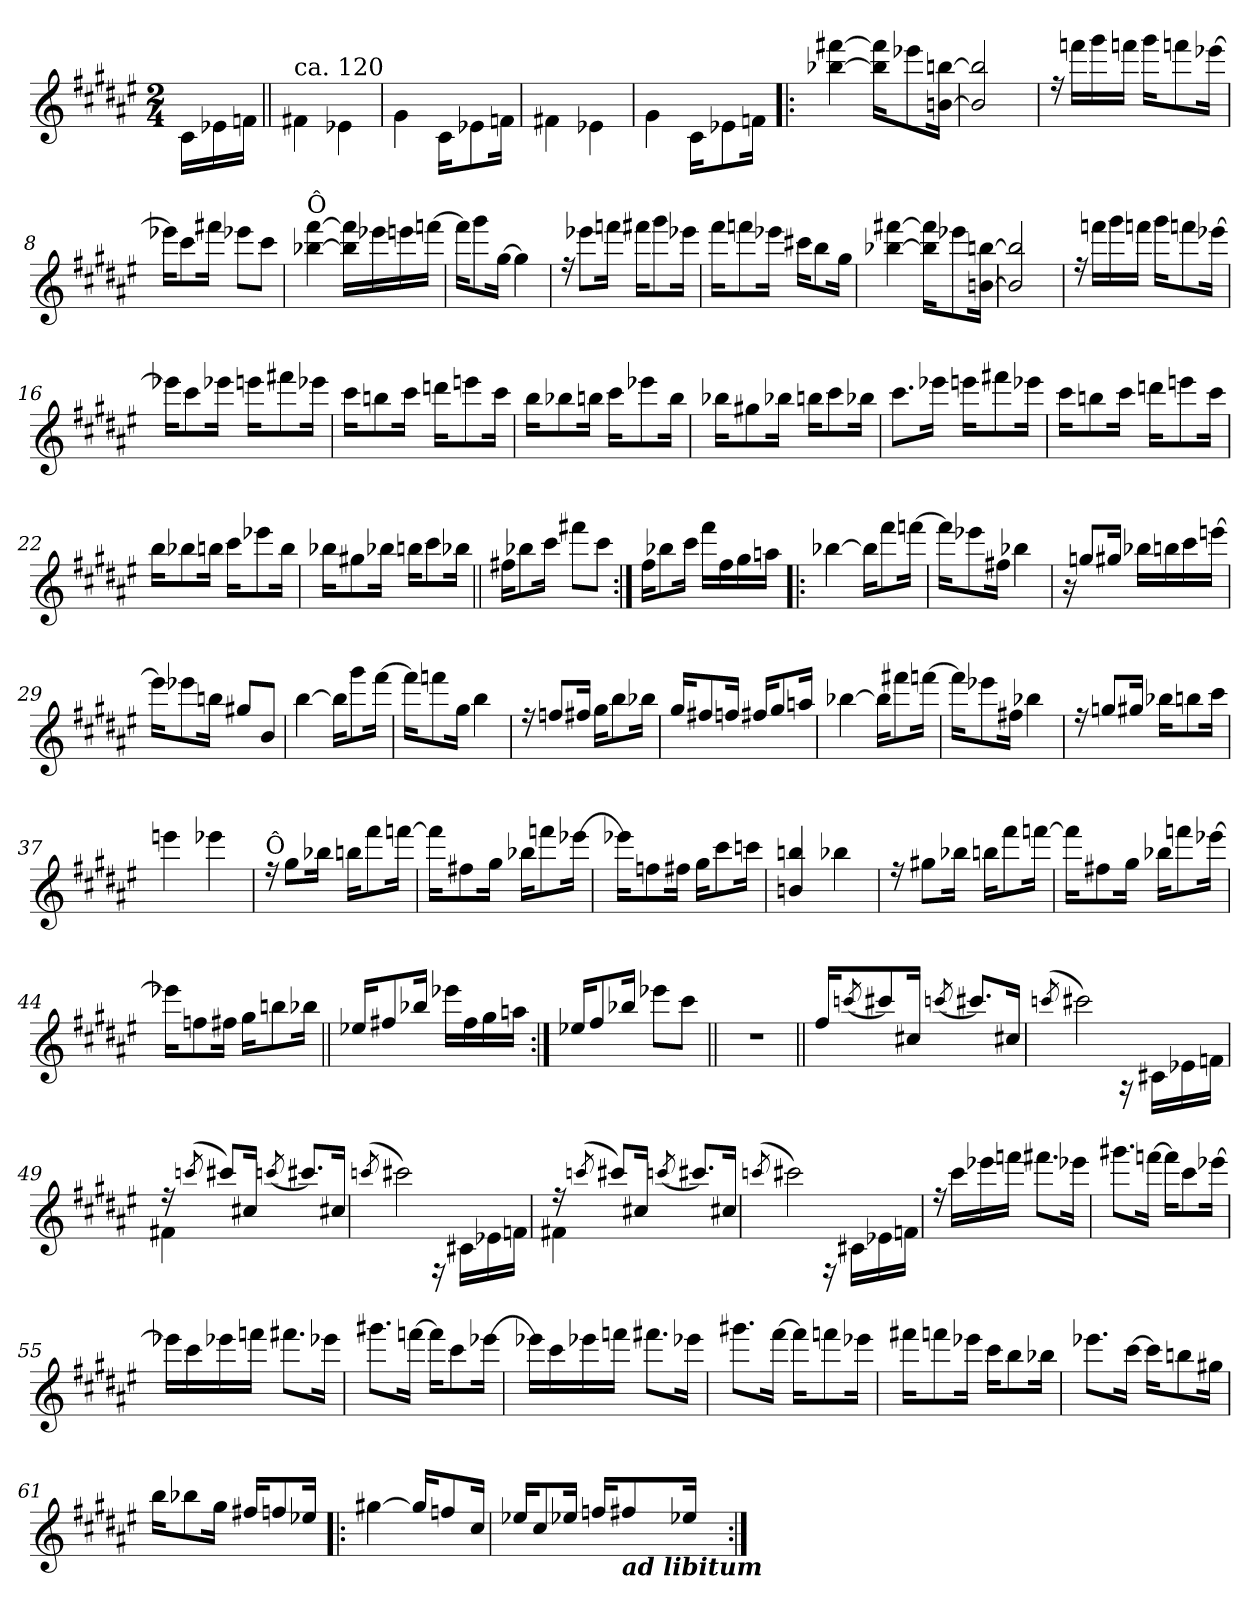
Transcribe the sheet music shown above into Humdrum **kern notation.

**kern
*part1
*staff1
*clefG2
*k[f#c#g#d#a#e#]
*F#:
*M2/4
=
16c#!\LL
16e-X!\
16fn!\JJ
=1||
*^
!LO:TX:a:t=ca. 120	!
4f#X!\	4ryy
4e-X!\	4ryy
=2	=2
4g#!\	4ryy
16c#!\KL	4ryy
8e-X!\	.
16fn!\Jk	.
=3	=3
4f#X!\	4ryy
4e-X!\	4ryy
=4	=4
4g#!\	4ryy
16c#!\KL	4ryy
8e-X!\	.
16fn!\Jk	.
!!LO:LB:g=z	!!
=5!|:	=5!|:
[<4bb-X\ [<4fff#X\	2ryy
16bb-\] 16fff#\]KL	.
8eee-X\	.
[<16bn\ [<16bbn\Jk	.
=6	=6
2bn/] 2bbn/]	2ryy
=7	=7
16rff	4ryy
16fffn\LL	.
16ggg#\	.
16fffn\JJ	.
16ggg#\KL	4ryy
8fffn\	.
[<16eee-X\Jk	.
=8	=8
16eee-X\KL]	2ryy
8ccc#\	.
16fff#X\Jk	.
8eee-X\L	.
8ccc#\J	.
=9	=9
!LO:TX:a:t=Ô	!
[<4bb-X\ [<4fff#\	2ryy
16bb-\] 16fff#\]LL	.
16eee-X\	.
16eeen\	.
[<16fffn\JJ	.
!!LO:LB:g=z	!!
=10	=10
16fff\KL]	2ryy
8ggg#\	.
[<16gg#\Jk	.
4gg#\]	.
=11	=11
16rff	4ryy
8eee-X\L	.
16fffn\Jk	.
16fff#X\KL	4ryy
8ggg#\	.
16eee-X\Jk	.
=12	=12
16fff#\KL	4ryy
8fffn\	.
16eee-X\Jk	.
16ccc#X\KL	4ryy
8bb\	.
16gg#\Jk	.
=13	=13
[<4bb-X\ [<4fff#X\	2ryy
16bb-\] 16fff#\]KL	.
8eee-X\	.
[<16bn\ [<16bbn\Jk	.
!!LO:LB:g=z	!!
=14	=14
2bn/] 2bbn/]	2ryy
=15	=15
16rff	4ryy
16fffn\LL	.
16ggg#\	.
16fffn\JJ	.
16ggg#\KL	4ryy
8fffn\	.
[<16eee-X\Jk	.
=16	=16
16eee-X\KL]	4ryy
8ccc#\	.
16eee-X\Jk	.
16eeen\KL	4ryy
8fff#X\	.
16eee-X\Jk	.
=17	=17
16ccc#\KL	4ryy
8bbn\	.
16ccc#\Jk	.
16dddn\KL	4ryy
8eeen\	.
16ccc#\Jk	.
!!LO:LB:g=z	!!
=18	=18
16bb\KL	4ryy
8bb-X\	.
16bbn\Jk	.
16ccc#\KL	4ryy
8eee-X\	.
16bb\Jk	.
=19	=19
16bb-X\KL	4ryy
8gg#X\	.
16bb-X\Jk	.
16bbn\KL	4ryy
8ccc#\	.
16bb-X\Jk	.
=20	=20
8.ccc#\L	4ryy
16eee-X\Jk	.
16eeen\KL	4ryy
8fff#X\	.
16eee-X\Jk	.
=21	=21
16ccc#\KL	4ryy
8bbn\	.
16ccc#\Jk	.
16dddn\KL	4ryy
8eeen\	.
16ccc#\Jk	.
!!LO:LB:g=z	!!
=22	=22
16bb\KL	4ryy
8bb-X\	.
16bbn\Jk	.
16ccc#\KL	4ryy
8eee-X\	.
16bb\Jk	.
=23	=23
16bb-X\KL	4ryy
8gg#X\	.
16bb-X\Jk	.
16bbn\KL	4ryy
8ccc#\	.
16bb-X\Jk	.
=24||	=24||
16ff#X\KL	2ryy
8bb-X\	.
16ccc#\Jk	.
8fff#X\L	.
8ccc#\J	.
=25:|!	=25:|!
16ff#\KL	2ryy
8bb-X\	.
16ccc#\Jk	.
16fff#\LL	.
16ff#\	.
16gg#\	.
16aan\JJ	.
!!LO:LB:g=z	!!
=26!|:	=26!|:
[<4bb-X\	4ryy
16bb-\KL]	4ryy
8fff#\	.
[<16fffn\Jk	.
=27	=27
16fffn\KL]	2ryy
8eee-X\	.
16ff#X\Jk	.
4bb-X\	.
=28	=28
16r	4ryy
8ggn/L	.
16gg#X/Jk	.
16bb-X\LL	4ryy
16bbn\	.
16ccc#\	.
[<16eeen\JJ	.
=29	=29
16eeen\KL]	2ryy
8eee-X\	.
16bbn\Jk	.
8gg#X/L	.
8b/J	.
!!LO:LB:g=z	!!
=30	=30
[<4bb\	4ryy
16bb\KL]	4ryy
8ggg#\	.
[<16fff#\Jk	.
=31	=31
16fff#\KL]	2ryy
8fffn\	.
16gg#\Jk	.
4bb\	.
=32	=32
16rff	4ryy
8ffn/L	.
16ff#X/Jk	.
16gg#\KL	4ryy
8bb\	.
16bb-X\Jk	.
=33	=33
16gg#/KL	4ryy
8ff#X/	.
16ffn/Jk	.
16ff#X/KL	4ryy
8gg#/	.
16aan/Jk	.
!!LO:PB:g=z	!!
=34	=34
[<4bb-X\	4ryy
16bb-\KL]	4ryy
8fff#X\	.
[<16fffn\Jk	.
=35	=35
16fffn\KL]	2ryy
8eee-X\	.
16ff#X\Jk	.
4bb-X\	.
=36	=36
16rff	4ryy
8ggn/L	.
16gg#X/Jk	.
16bb-X\KL	4ryy
8bbn\	.
16ccc#\Jk	.
=37	=37
4eeen\	2ryy
4eee-X\	.
!!LO:LB:g=z	!!
=38	=38
!LO:TX:a:t=Ô	!
16rff	2ryy
8gg#\L	.
16bb-X\Jk	.
16bbn\KL	.
8fff#\	.
[<16fffn\Jk	.
=39	=39
16fff\KL]	2ryy
8ff#X\	.
16gg#\Jk	.
16bb-X\KL	.
8fffn\	.
[<16eee-X\Jk	.
=40	=40
16eee-X\KL]	2ryy
8ffn\	.
16ff#X\Jk	.
16gg#\KL	.
8ccc#\	.
16cccn\Jk	.
=41	=41
4bn/ 4bbn/	4ryy
4bb-X\	4ryy
!!LO:LB:g=z	!!
=42	=42
16rff	4ryy
8gg#X\L	.
16bb-X\Jk	.
16bbn\KL	4ryy
8fff#\	.
[<16fffn\Jk	.
=43	=43
16fffn\KL]	4ryy
8ff#X\	.
16gg#\Jk	.
16bb-X\KL	4ryy
8fffn\	.
[<16eee-X\Jk	.
=44	=44
16eee-X\KL]	4ryy
8ffn\	.
16ff#X\Jk	.
16gg#\KL	4ryy
8bbn\	.
16bb-X\Jk	.
=45||	=45||
16ee-X/KL	2ryy
8ff#X/	.
16bb-X/Jk	.
16eee-X\LL	.
16ff#\	.
16gg#\	.
16aan\JJ	.
!!LO:LB:g=z	!!
=46:|!	=46:|!
16ee-X/KL	2ryy
8ff#/	.
16bb-X/Jk	.
8eee-X\L	.
8ccc#\J	.
*v	*v
=46X461||
2r
=47||
*^
16ff#/KL	4ryy
(<8qcccn/	.
8ccc#X/)	.
16cc#X/Jk	.
(<8qcccn/	.
8.ccc#X/L)	4ryy
16cc#X/Jk	.
*v	*v
=48
(<8qcccn/
*^
*	*^
2ccc#X\)	4ryy	4ryy
.	16rG	4ryy
.	16c#X!\LL	.
.	16e-X!\	.
.	16fn!\JJ	.
!!LO:LB:g=z	!!	!!
=49	=49	=49
16rff	4f#X!\	4ryy
(<8qcccn/	.	.
8ccc#X/L)	.	.
16cc#X/Jk	.	.
(<8qcccn/	.	.
8.ccc#X/L)	4ryy	4ryy
16cc#X/Jk	.	.
=50	=50	=50
(<8qcccn/	.	.
2ccc#X\)	4ryy	4ryy
.	16rF	4ryy
.	16c#X!\LL	.
.	16e-X!\	.
.	16fn!\JJ	.
=51	=51	=51
16rff	4f#X!\	4ryy
(<8qcccn/	.	.
8ccc#X/L)	.	.
16cc#X/Jk	.	.
(<8qcccn/	.	.
8.ccc#X/L)	4ryy	4ryy
16cc#X/Jk	.	.
!!LO:LB:g=z	!!	!!
=52	=52	=52
(<8qcccn/	.	.
2ccc#X\)	4ryy	4ryy
.	16rE	4ryy
.	16c#X!\LL	.
.	16e-X!\	.
.	16fn!\JJ	.
*	*v	*v
=53	=53
16rff	4ryy
16ccc#\LL	.
16eee-X\	.
16fffn\JJ	.
8.fff#X\L	4ryy
16eee-X\Jk	.
=54	=54
8.ggg#X\L	4ryy
[<16fffn\Jk	.
16fff\KL]	4ryy
8ccc#\	.
[<16eee-X\Jk	.
=55	=55
16eee-X\LL]	4ryy
16ccc#\	.
16eee-X\	.
16fffn\JJ	.
8.fff#X\L	4ryy
16eee-X\Jk	.
!!LO:LB:g=z	!!
=56	=56
8.ggg#X\L	4ryy
[<16fffn\Jk	.
16fff\KL]	4ryy
8ccc#\	.
[<16eee-X\Jk	.
=57	=57
16eee-X\LL]	4ryy
16ccc#\	.
16eee-X\	.
16fffn\JJ	.
8.fff#X\L	4ryy
16eee-X\Jk	.
=58	=58
8.ggg#X\L	4ryy
[<16fff#\Jk	.
16fff#\KL]	4ryy
8fffn\	.
16eee-X\Jk	.
=59	=59
16fff#X\KL	4ryy
8fffn\	.
16eee-X\Jk	.
16ccc#\KL	4ryy
8bb\	.
16bb-X\Jk	.
!!LO:LB:g=z	!!
=60	=60
8.eee-X\L	4ryy
[<16ccc#\Jk	.
16ccc#\KL]	4ryy
8bbn\	.
16gg#X\Jk	.
=61	=61
16bb\KL	4ryy
8bb-X\	.
16gg#\Jk	.
16ff#X/KL	4ryy
8ffn/	.
16ee-X/Jk	.
=62!|:	=62!|:
[<4gg#X\	4ryy
16gg#/KL]	4ryy
8ffn/	.
16cc#/Jk	.
=63	=63
16ee-X/KL	4ryy
8cc#/	.
16ee-X/Jk	.
16ffn/KL	4ryy
!LO:TX:b:Bi:t=ad libitum	!
8ff#X/	.
16ee-X/Jk	.
*v	*v
=:|!
*-
